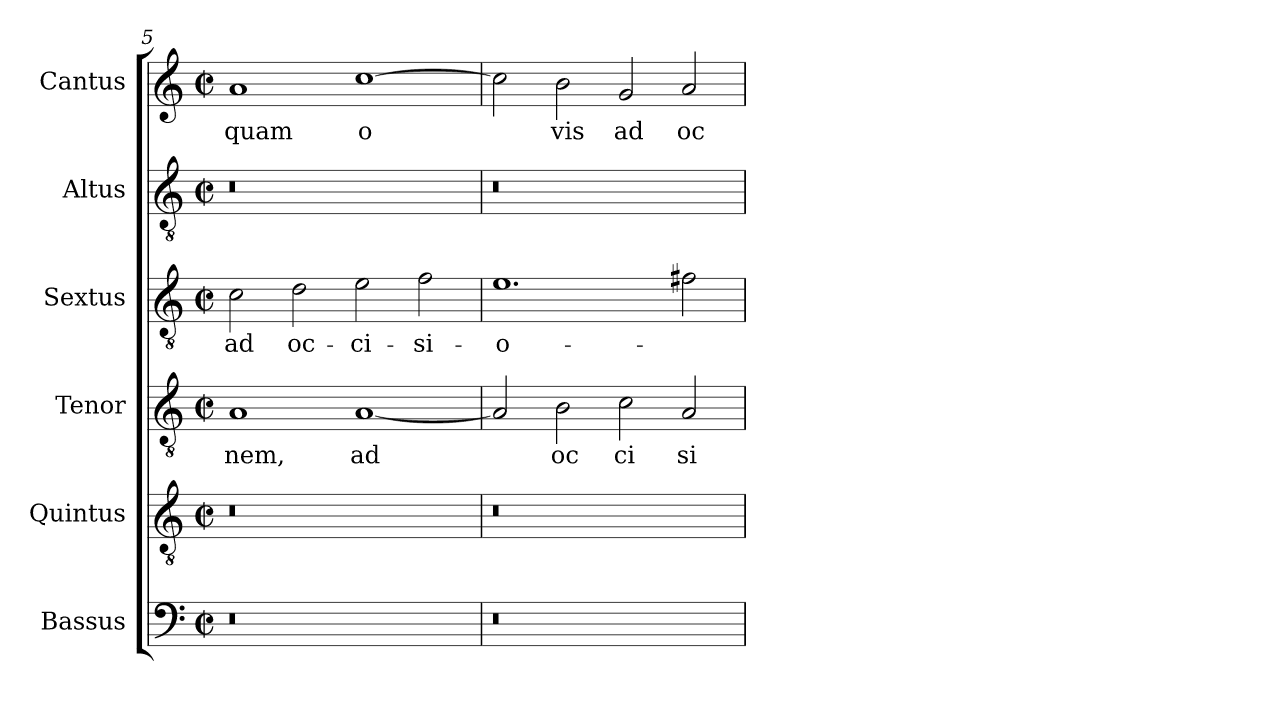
**kern	**kern	**kern	**text	**kern	**text	**kern	**kern	**text
*part6	*part5	*part4	*part4	*part3	*part3	*part2	*part1	*part1
*staff6	*staff5	*staff4	*staff4	*staff3	*staff3	*staff2	*staff1	*staff1
*I"Bassus	*I"Quintus	*I"Tenor	*	*I"Sextus	*	*I"Altus	*I"Cantus	*
*clefF4	*clefGv2	*clefGv2	*	*clefGv2	*	*clefGv2	*clefG2	*
*M2/2	*M2/2	*M2/2	*	*M2/2	*	*M2/2	*M2/2	*
*met(c|)	*met(c|)	*met(c|)	*	*met(c|)	*	*met(c|)	*met(c|)	*
=5	=5	=5	=5	=5	=5	=5	=5	=5
!	!	!	!LO:LY:b:cj	!	!LO:LY:b:cj	!	!	!LO:LY:b:cj
0r	0r	1A	nem,	2c\	ad	0r	1a	quam
!	!	!	!	!	!LO:LY:b:cj	!	!	!
.	.	.	.	2d\	oc-	.	.	.
!	!	!	!LO:LY:b:cj	!	!LO:LY:b:cj	!	!	!LO:LY:b:rj
.	.	[<1A	ad	2e\	-ci-	.	[>1cc	o
!	!	!	!	!	!LO:LY:b:cj	!	!	!
.	.	.	.	2f\	-si-	.	.	.
=6	=6	=6	=6	=6	=6	=6	=6	=6
!	!	!	!	!	!LO:LY:b:rj	!	!	!
0r	0r	2A/]	.	1.e	-o-	0r	2cc\]	.
!	!	!	!LO:LY:b:cj	!	!	!	!	!LO:LY:b:cj
.	.	2B\	oc	.	.	.	2b\	vis
!	!	!	!LO:LY:b:cj	!	!	!	!	!LO:LY:b:cj
.	.	2c\	ci	.	.	.	2g/	ad
!	!	!	!LO:LY:b:cj	!	!	!	!	!LO:LY:b:cj
.	.	2A/	si	2f#\	.	.	2a/	oc
=	=	=	=	=	=	=	=	=
*-	*-	*-	*-	*-	*-	*-	*-	*-
